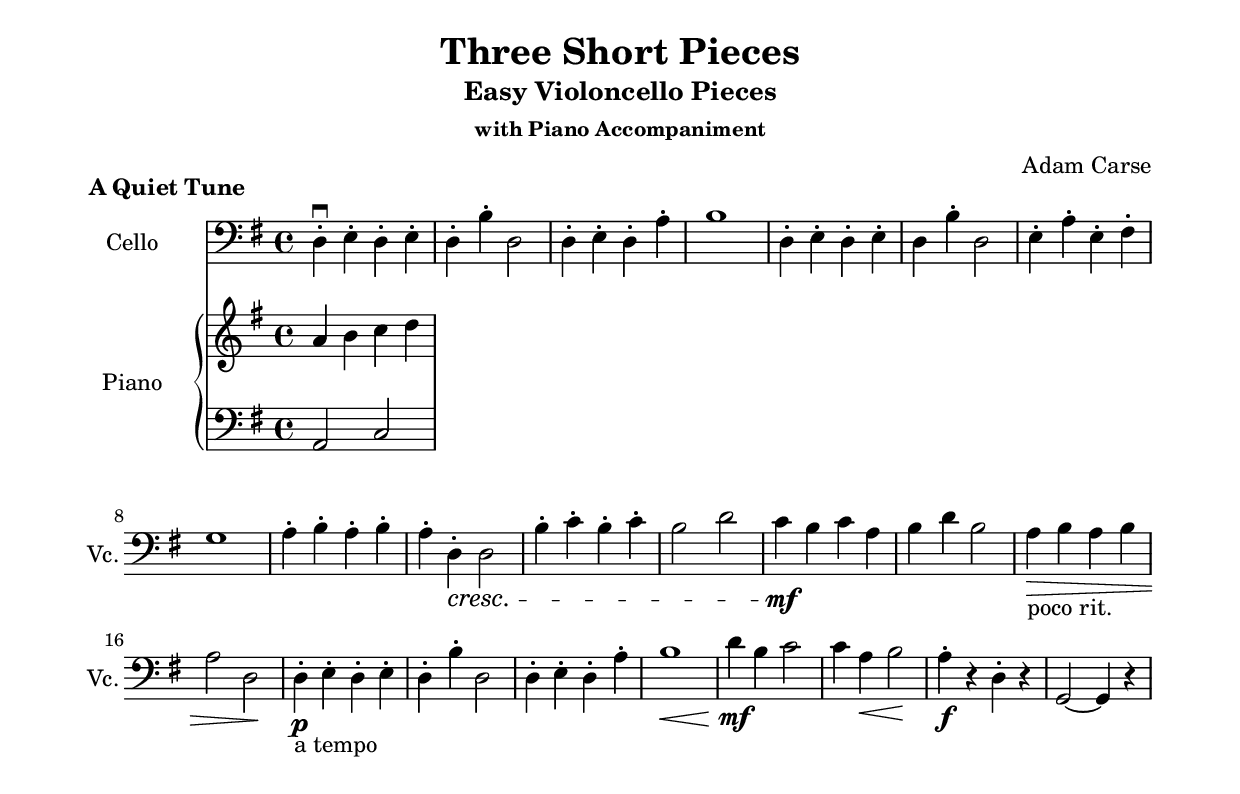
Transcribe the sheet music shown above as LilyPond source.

\version "2.24.3"

\version "2.24.3"

\version "2.24.3"

cello = \relative c {
	\key g \major
    d \downbow \staccato e \staccato d \staccato e \staccato
	d \staccato b' \staccato d,2
	d4 \staccato e \staccato d \staccato a' \staccato
	b1
	d,4 \staccato e \staccato d \staccato e \staccato
	d b' \staccato d,2 
	e4 \staccato a \staccato e \staccato fis \staccato
	g1
	a4 \staccato b \staccato a \staccato b \staccato
	a \staccato d, \cresc \staccato d2
	b'4 \staccato c \staccato b \staccato c \staccato
	b2 d
	c4 \mf b c a
	b d b2
	a4 \> _\markup { poco rit. } b a b
	a2 d,\!
	d4 \p _\markup { a tempo } \staccato e \staccato d \staccato e \staccato
	d \staccato b' \staccato d,2
	d4 \staccato e \staccato d \staccato a' \staccato
	b1 \<
	d4 \mf \! b c2
	c4 a \< b2 \!
	a4 \f \staccato r4 d,4 \staccato r4
	g,2~ g4 r4
}

celloStaff = \new Staff {
  	\set Staff.midiInstrument = #"cello"
	\set Staff.instrumentName = #"Cello"
	\set Staff.shortInstrumentName = #"Vc."
	\clef "bass"
    \time 4/4
	{ \key g \major }
	\context Voice = "cello" \cello
}

\version "2.24.3"

pianoUpper = \relative c'' {
  \clef treble
  \key g \major
  \time 4/4

  a4 b c d
}

pianoLower = \relative c {
  \clef bass
  \key g \major
  \time 4/4

  a2 c
}

pianoStaff = \context PianoStaff \with { instrumentName = "Piano" } <<
	\new Staff = "pianoUpper" \pianoUpper
	\new Staff = "pianoLower" \pianoLower
>>


pieceName = "A Quiet Tune"

ii_cello = \celloStaff

ii_piano = \pianoStaff


\version "2.24.3"

\header {
  title = \markup \bold "Three Short Pieces"
  subtitle = "Easy Violoncello Pieces"
  composer = "Adam Carse"
  subsubtitle = "with Piano Accompaniment"
  piece = \markup \bold \pieceName
}

\version "2.24.3"

\paper {
  textheight = 285.0\mm
  line-width = 180.0\mm
}

\layout {
  indent = 20.0\mm
  short-indent = 6.0\mm
}


ii_music = {
    <<
        \ii_cello
        \ii_piano
    >>
}

\score {
    \ii_music
}